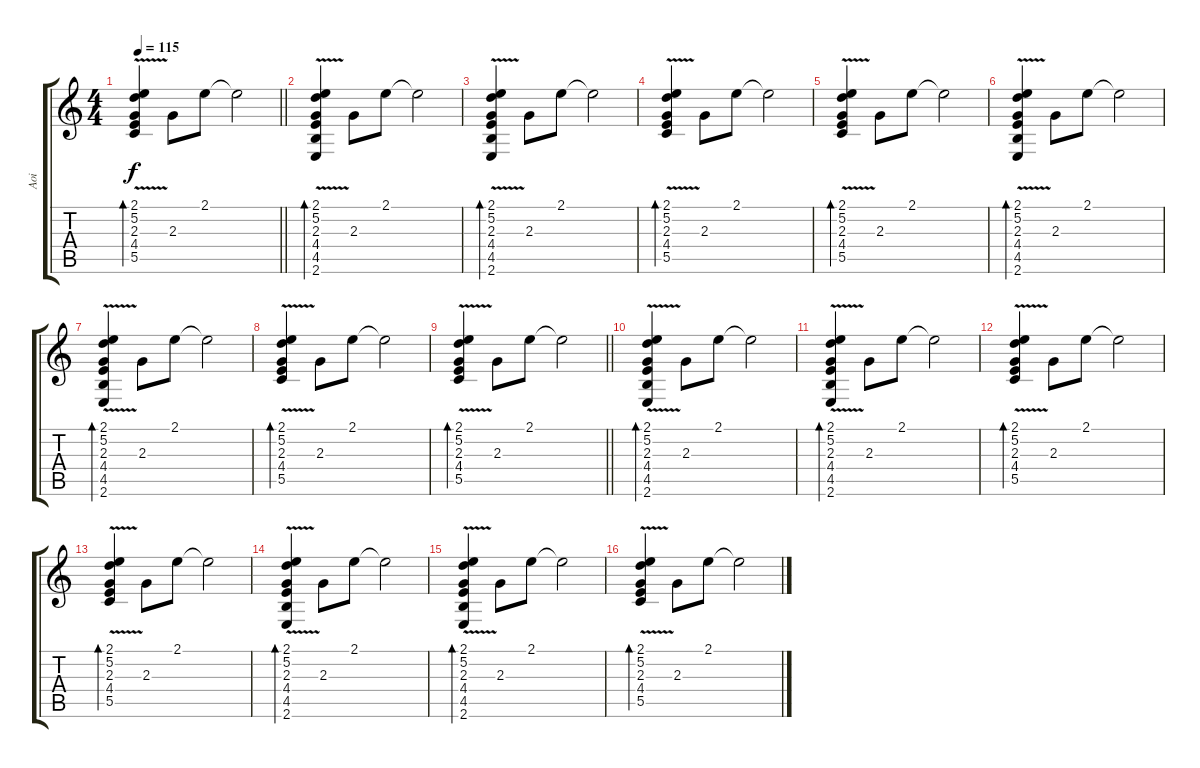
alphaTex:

\track ("Aoi" "Aoi") {instrument distortionguitar}
\staff {score tabs}
\tuning (D4 A3 F3 C3 G2 D2) {hide}
\ts (4 4)
\tempo 115
\clef g2
\barLineRight lightlight
\ks c
(2.1{v} 5.2{v} 2.3{v} 4.4{v} 5.5{v}).4{bd 60 dy f} 2.3.8 2.1.8 2.1{t}.2 |
(2.1{v} 5.2{v} 2.3{v} 4.4{v} 4.5{v} 2.6{v}).4{bd 60} 2.3.8 2.1.8 2.1{t}.2 |
(2.1{v} 5.2{v} 2.3{v} 4.4{v} 4.5{v} 2.6{v}).4{bd 60} 2.3.8 2.1.8 2.1{t}.2 |
(2.1{v} 5.2{v} 2.3{v} 4.4{v} 5.5{v}).4{bd 60} 2.3.8 2.1.8 2.1{t}.2 |
(2.1{v} 5.2{v} 2.3{v} 4.4{v} 5.5{v}).4{bd 60} 2.3.8 2.1.8 2.1{t}.2 |
(2.1{v} 5.2{v} 2.3{v} 4.4{v} 4.5{v} 2.6{v}).4{bd 60} 2.3.8 2.1.8 2.1{t}.2 |
(2.1{v} 5.2{v} 2.3{v} 4.4{v} 4.5{v} 2.6{v}).4{bd 60} 2.3.8 2.1.8 2.1{t}.2 |
(2.1{v} 5.2{v} 2.3{v} 4.4{v} 5.5{v}).4{bd 60} 2.3.8 2.1.8 2.1{t}.2 |
\barLineRight lightlight
(2.1{v} 5.2{v} 2.3{v} 4.4{v} 5.5{v}).4{bd 60} 2.3.8 2.1.8 2.1{t}.2 |
(2.1{v} 5.2{v} 2.3{v} 4.4{v} 4.5{v} 2.6{v}).4{bd 60} 2.3.8 2.1.8 2.1{t}.2 |
(2.1{v} 5.2{v} 2.3{v} 4.4{v} 4.5{v} 2.6{v}).4{bd 60} 2.3.8 2.1.8 2.1{t}.2 |
(2.1{v} 5.2{v} 2.3{v} 4.4{v} 5.5{v}).4{bd 60} 2.3.8 2.1.8 2.1{t}.2 |
(2.1{v} 5.2{v} 2.3{v} 4.4{v} 5.5{v}).4{bd 60} 2.3.8 2.1.8 2.1{t}.2 |
(2.1{v} 5.2{v} 2.3{v} 4.4{v} 4.5{v} 2.6{v}).4{bd 60} 2.3.8 2.1.8 2.1{t}.2 |
(2.1{v} 5.2{v} 2.3{v} 4.4{v} 4.5{v} 2.6{v}).4{bd 60} 2.3.8 2.1.8 2.1{t}.2 |
(2.1{v} 5.2{v} 2.3{v} 4.4{v} 5.5{v}).4{bd 60} 2.3.8 2.1.8 2.1{t}.2
